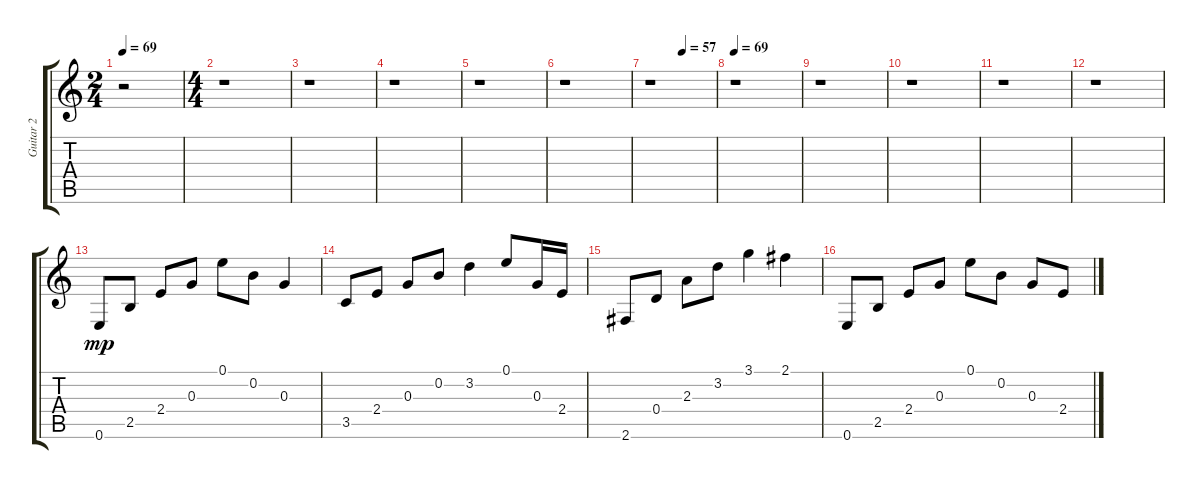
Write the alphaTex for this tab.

\track ("Guitar 2" "Guitar 2") {instrument electricguitarjazz}
\staff {score tabs}
\tuning (E4 B3 G3 D3 A2 E2) {hide}
\ts (2 4)
\tempo 69
\clef g2
\ks c
r.2{dy mp} |
\ts (4 4)
r.1 |
r.1 |
r.1 |
r.1 |
r.1 |
\tempo (57 0.5)
r.1 |
\tempo 69
r.1 |
r.1 |
r.1 |
r.1 |
r.1 |
0.6.8 2.5.8 2.4.8 0.3.8 0.1.8 0.2.8 0.3.4 |
3.5.8 2.4.8 0.3.8 0.2.8 3.2.4 0.1.8 0.3.16 2.4.16 |
2.6.8 0.4.8 2.3.8 3.2.8 3.1.4 2.1.4 |
0.6.8 2.5.8 2.4.8 0.3.8 0.1.8 0.2.8 0.3.8 2.4.8
